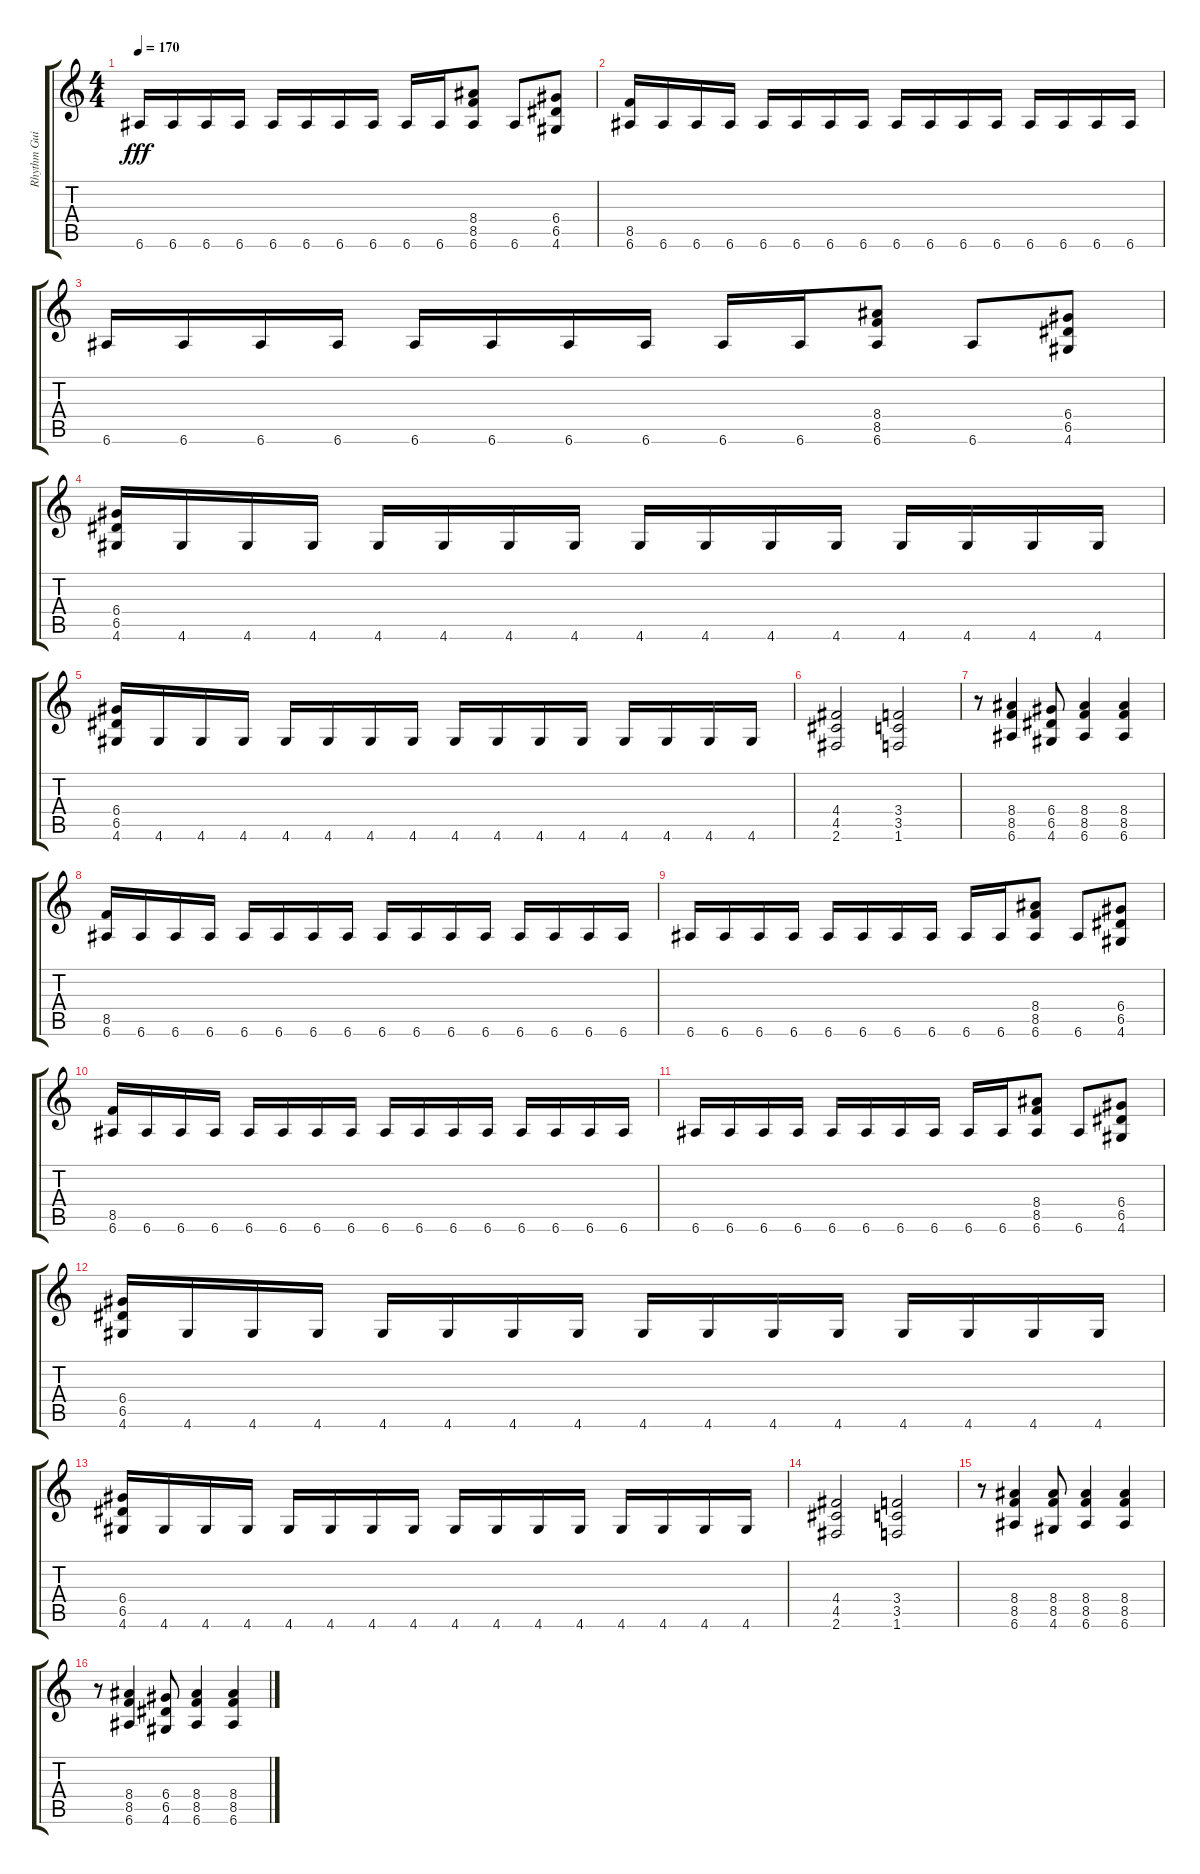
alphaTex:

\track ("Rhythm Guitar " "Rhythm Gui") {instrument distortionguitar}
\staff {score tabs}
\tuning (E4 B3 G3 D3 A2 E2) {hide}
\ts (4 4)
\tempo 170
\clef g2
\ks c
6.6.16{dy fff} 6.6.16 6.6.16 6.6.16 6.6.16 6.6.16 6.6.16 6.6.16 6.6.16 6.6.16 (8.4 8.5 6.6).8 6.6.8 (6.4 6.5 4.6).8 |
(8.5 6.6).16 6.6.16 6.6.16 6.6.16 6.6.16 6.6.16 6.6.16 6.6.16 6.6.16 6.6.16 6.6.16 6.6.16 6.6.16 6.6.16 6.6.16 6.6.16 |
6.6.16 6.6.16 6.6.16 6.6.16 6.6.16 6.6.16 6.6.16 6.6.16 6.6.16 6.6.16 (8.4 8.5 6.6).8 6.6.8 (6.4 6.5 4.6).8 |
(6.4 6.5 4.6).16 4.6.16 4.6.16 4.6.16 4.6.16 4.6.16 4.6.16 4.6.16 4.6.16 4.6.16 4.6.16 4.6.16 4.6.16 4.6.16 4.6.16 4.6.16 |
(6.4 6.5 4.6).16 4.6.16 4.6.16 4.6.16 4.6.16 4.6.16 4.6.16 4.6.16 4.6.16 4.6.16 4.6.16 4.6.16 4.6.16 4.6.16 4.6.16 4.6.16 |
(4.4 4.5 2.6).2 (3.4 3.5 1.6).2 |
r.8 (8.4 8.5 6.6).4 (6.4 6.5 4.6).8 (8.4 8.5 6.6).4 (8.4 8.5 6.6).4 |
(8.5 6.6).16 6.6.16 6.6.16 6.6.16 6.6.16 6.6.16 6.6.16 6.6.16 6.6.16 6.6.16 6.6.16 6.6.16 6.6.16 6.6.16 6.6.16 6.6.16 |
6.6.16 6.6.16 6.6.16 6.6.16 6.6.16 6.6.16 6.6.16 6.6.16 6.6.16 6.6.16 (8.4 8.5 6.6).8 6.6.8 (6.4 6.5 4.6).8 |
(8.5 6.6).16 6.6.16 6.6.16 6.6.16 6.6.16 6.6.16 6.6.16 6.6.16 6.6.16 6.6.16 6.6.16 6.6.16 6.6.16 6.6.16 6.6.16 6.6.16 |
6.6.16 6.6.16 6.6.16 6.6.16 6.6.16 6.6.16 6.6.16 6.6.16 6.6.16 6.6.16 (8.4 8.5 6.6).8 6.6.8 (6.4 6.5 4.6).8 |
(6.4 6.5 4.6).16 4.6.16 4.6.16 4.6.16 4.6.16 4.6.16 4.6.16 4.6.16 4.6.16 4.6.16 4.6.16 4.6.16 4.6.16 4.6.16 4.6.16 4.6.16 |
(6.4 6.5 4.6).16 4.6.16 4.6.16 4.6.16 4.6.16 4.6.16 4.6.16 4.6.16 4.6.16 4.6.16 4.6.16 4.6.16 4.6.16 4.6.16 4.6.16 4.6.16 |
(4.4 4.5 2.6).2 (3.4 3.5 1.6).2 |
r.8 (8.4 8.5 6.6).4 (8.4 8.5 4.6).8 (8.4 8.5 6.6).4 (8.4 8.5 6.6).4 |
r.8 (8.4 8.5 6.6).4 (6.4 6.5 4.6).8 (8.4 8.5 6.6).4 (8.4 8.5 6.6).4
